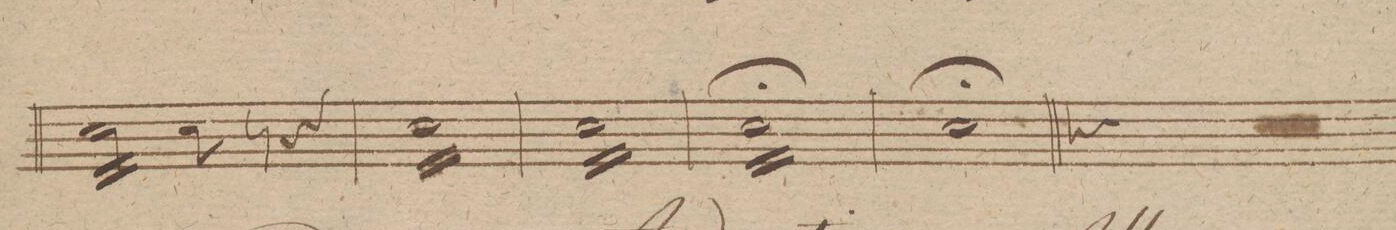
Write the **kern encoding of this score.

**kern	**dynam
*I"Tympano. E. A. H.	*
*clefF4	*
*k[f#c#g#d#]	*
*met(c)	*
*M4/4	*
16E\LL	.
16E\	.
16E\	.
16E\	.
16E\	.
16E\	.
16E\	.
16E\JJ	.
*Xtremolo	*
8E\	.
8r	.
4r	.
=77	=77
*tremolo	*
16E\LL	.
16E\	.
16E\	.
16E\	.
16E\	.
16E\	.
16E\	.
16E\	.
16E\	.
16E\	.
16E\	.
16E\	.
16E\	.
16E\	.
16E\	.
16E\JJ	.
=78	=78
16E\LL	.
16E\	.
16E\	.
16E\	.
16E\	.
16E\	.
16E\	.
16E\	.
16E\	.
16E\	.
16E\	.
16E\	.
16E\	.
16E\	.
16E\	.
16E\JJ	.
=79	=79
16E\;LL	.
16E\	.
16E\	.
16E\	.
16E\	.
16E\	.
16E\	.
16E\	.
16E\	.
16E\	.
16E\	.
16E\	.
16E\	.
16E\	.
16E\	.
16E\JJ	.
*Xtremolo	*
=80	=80
1E\;	.
==	==
*-	*-
